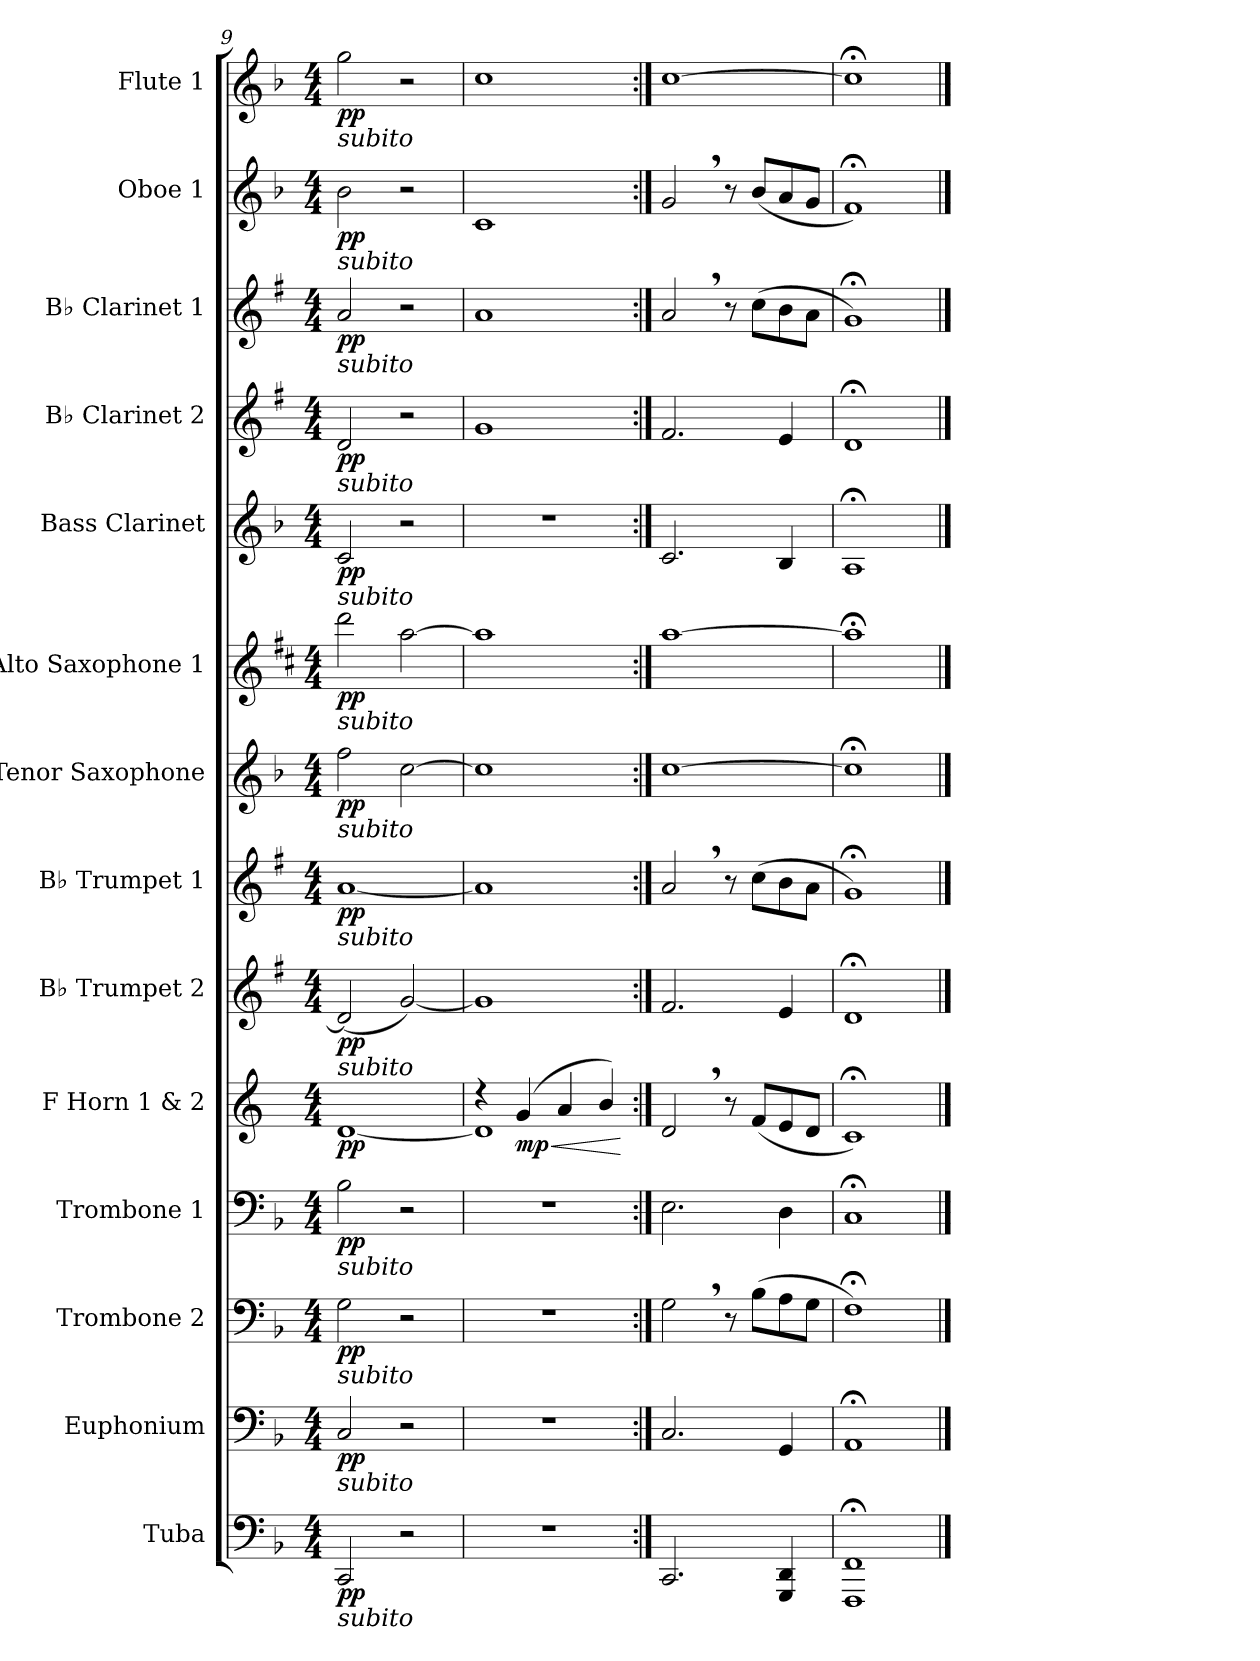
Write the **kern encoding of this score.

**kern	**dynam	**kern	**dynam	**kern	**dynam	**kern	**dynam	**kern	**dynam	**kern	**dynam	**kern	**dynam	**kern	**dynam	**kern	**dynam	**kern	**dynam	**kern	**dynam	**kern	**dynam	**kern	**dynam	**kern	**dynam
*part14	*part14	*part13	*part13	*part12	*part12	*part11	*part11	*part10	*part10	*part9	*part9	*part8	*part8	*part7	*part7	*part6	*part6	*part5	*part5	*part4	*part4	*part3	*part3	*part2	*part2	*part1	*part1
*staff14	*staff14	*staff13	*staff13	*staff12	*staff12	*staff11	*staff11	*staff10	*staff10	*staff9	*staff9	*staff8	*staff8	*staff7	*staff7	*staff6	*staff6	*staff5	*staff5	*staff4	*staff4	*staff3	*staff3	*staff2	*staff2	*staff1	*staff1
*I"Tuba	*	*I"Euphonium	*	*I"Trombone 2	*	*I"Trombone 1	*	*I"F Horn 1 &amp; 2	*	*I"B♭ Trumpet 2	*	*I"B♭ Trumpet 1	*	*I"Tenor Saxophone	*	*I"Alto Saxophone 1	*	*I"Bass Clarinet	*	*I"B♭ Clarinet 2	*	*I"B♭ Clarinet 1	*	*I"Oboe 1	*	*I"Flute 1	*
*I'Tba.	*	*I'Euph.	*	*I'Tbn. 2	*	*I'Tbn. 1	*	*I'F Hn. 1 2	*	*I'B♭ Tpt. 2	*	*I'B♭ Tpt. 1	*	*I'T. Sax.	*	*I'A. Sax. 1	*	*I'B. Cl.	*	*I'B♭ Cl. 2	*	*I'B♭ Cl. 1	*	*I'Ob. 1	*	*I'Fl. 1	*
*clefF4	*	*clefF4	*	*clefF4	*	*clefF4	*	*clefG2	*	*clefG2	*	*clefG2	*	*clefG2	*	*clefG2	*	*clefG2	*	*clefG2	*	*clefG2	*	*clefG2	*	*clefG2	*
*	*	*	*	*	*	*	*	*ITrd4c7	*	*ITrd1c2	*	*ITrd1c2	*	*ITrd8c14	*	*ITrd5c9	*	*ITrd8c14	*	*ITrd1c2	*	*ITrd1c2	*	*	*	*	*
*k[b-]	*	*k[b-]	*	*k[b-]	*	*k[b-]	*	*k[b-]	*	*k[b-]	*	*k[b-]	*	*k[b-]	*	*k[b-]	*	*k[b-]	*	*k[b-]	*	*k[b-]	*	*k[b-]	*	*k[b-]	*
*M4/4	*	*M4/4	*	*M4/4	*	*M4/4	*	*M4/4	*	*M4/4	*	*M4/4	*	*M4/4	*	*M4/4	*	*M4/4	*	*M4/4	*	*M4/4	*	*M4/4	*	*M4/4	*
=9	=9	=9	=9	=9	=9	=9	=9	=9	=9	=9	=9	=9	=9	=9	=9	=9	=9	=9	=9	=9	=9	=9	=9	=9	=9	=9	=9
!	!	!	!	!	!	!	!	!	!	!	!	!	!	!	!	!	!	!	!	!	!	!	!	!	!	!LO:TX:b:i:t=subito	!
!	!	!	!	!	!	!	!	!	!	!	!	!	!	!	!	!	!	!	!	!	!	!	!	!LO:TX:b:i:t=subito	!	!	!
!	!	!	!	!	!	!	!	!	!	!	!	!	!	!	!	!	!	!	!	!	!	!LO:TX:b:i:t=subito	!	!	!	!	!
!	!	!	!	!	!	!	!	!	!	!	!	!	!	!	!	!	!	!	!	!LO:TX:b:i:t=subito	!	!	!	!	!	!	!
!	!	!	!	!	!	!	!	!	!	!	!	!	!	!	!	!	!	!LO:TX:b:i:t=subito	!	!	!	!	!	!	!	!	!
!	!	!	!	!	!	!	!	!	!	!	!	!	!	!	!	!LO:TX:b:i:t=subito	!	!	!	!	!	!	!	!	!	!	!
!	!	!	!	!	!	!	!	!	!	!	!	!	!	!LO:TX:b:i:t=subito	!	!	!	!	!	!	!	!	!	!	!	!	!
!	!	!	!	!	!	!	!	!	!	!	!	!LO:TX:b:i:t=subito	!	!	!	!	!	!	!	!	!	!	!	!	!	!	!
!	!	!	!	!	!	!	!	!	!	!LO:TX:b:i:t=subito	!	!	!	!	!	!	!	!	!	!	!	!	!	!	!	!	!
!	!	!	!	!	!	!LO:TX:b:i:t=subito	!	!	!	!	!	!	!	!	!	!	!	!	!	!	!	!	!	!	!	!	!
!	!	!	!	!LO:TX:b:i:t=subito	!	!	!	!	!	!	!	!	!	!	!	!	!	!	!	!	!	!	!	!	!	!	!
!	!	!LO:TX:b:i:t=subito	!	!	!	!	!	!	!	!	!	!	!	!	!	!	!	!	!	!	!	!	!	!	!	!	!
!LO:TX:b:i:t=subito	!	!	!	!	!	!	!	!	!	!	!	!	!	!	!	!	!	!	!	!	!	!	!	!	!	!	!
!	!LO:DY:b	!	!LO:DY:b	!	!LO:DY:b	!	!LO:DY:b	!	!LO:DY:b	!	!LO:DY:b	!	!LO:DY:b	!	!LO:DY:b	!	!LO:DY:b	!	!LO:DY:b	!	!LO:DY:b	!	!LO:DY:b	!	!LO:DY:b	!	!LO:DY:b
2CC/	pp	2C/	pp	2G\	pp	2B-\	pp	[1G	pp	(<2c/]	pp	[1g	pp	2f\	pp	2ff\	pp	2C/	pp	2c/	pp	2g/	pp	2b-\	pp	2gg\	pp
2r	.	2r	.	2r	.	2r	.	.	.	[2f/)	.	.	.	[2c\	.	[2cc\	.	2r	.	2r	.	2r	.	2r	.	2r	.
=10	=10	=10	=10	=10	=10	=10	=10	=10	=10	=10	=10	=10	=10	=10	=10	=10	=10	=10	=10	=10	=10	=10	=10	=10	=10	=10	=10
*	*	*	*	*	*	*	*	*^	*	*	*	*	*	*	*	*	*	*	*	*	*	*	*	*	*	*	*
1r	.	1r	.	1r	.	1r	.	4r	1G]	.	1f]	.	1g]	.	1c]	.	1cc]	.	1r	.	1f	.	1g	.	1c	.	1cc	.
!	!	!	!	!	!	!	!	!	!	!LO:HP:b	!	!	!	!	!	!	!	!	!	!	!	!	!	!	!	!	!	!
!	!	!	!	!	!	!	!	!	!	!LO:DY:n=1:b	!	!	!	!	!	!	!	!	!	!	!	!	!	!	!	!	!	!
.	.	.	.	.	.	.	.	(>4c/	.	< mp	.	.	.	.	.	.	.	.	.	.	.	.	.	.	.	.	.	.
.	.	.	.	.	.	.	.	4d/	.	.	.	.	.	.	.	.	.	.	.	.	.	.	.	.	.	.	.	.
.	.	.	.	.	.	.	.	4e/)	.	.	.	.	.	.	.	.	.	.	.	.	.	.	.	.	.	.	.	.
*	*	*	*	*	*	*	*	*v	*v	*	*	*	*	*	*	*	*	*	*	*	*	*	*	*	*	*	*	*
.	.	.	.	.	.	.	.	.	[	.	.	.	.	.	.	.	.	.	.	.	.	.	.	.	.	.	.
=11:|!	=11:|!	=11:|!	=11:|!	=11:|!	=11:|!	=11:|!	=11:|!	=11:|!	=11:|!	=11:|!	=11:|!	=11:|!	=11:|!	=11:|!	=11:|!	=11:|!	=11:|!	=11:|!	=11:|!	=11:|!	=11:|!	=11:|!	=11:|!	=11:|!	=11:|!	=11:|!	=11:|!
2.CC/	.	2.C/	.	2G,\	.	2.E\	.	2G,/	.	2.e/	.	2g,/	.	[1c	.	[1cc	.	2.C/	.	2.e/	.	2g,/	.	2g,/	.	[1cc	.
.	.	.	.	8r	.	.	.	8r	.	.	.	8r	.	.	.	.	.	.	.	.	.	8r	.	8r	.	.	.
.	.	.	.	(>8B-\L	.	.	.	(<8B-/L	.	.	.	(>8b-\L	.	.	.	.	.	.	.	.	.	(>8b-\L	.	(<8b-/L	.	.	.
4GGG/ 4DD/	.	4GG/	.	8A\	.	4D\	.	8A/	.	4d/	.	8a\	.	.	.	.	.	4BB-/	.	4d/	.	8a\	.	8a/	.	.	.
.	.	.	.	8G\J	.	.	.	8G/J	.	.	.	8g\J	.	.	.	.	.	.	.	.	.	8g\J	.	8g/J	.	.	.
=12	=12	=12	=12	=12	=12	=12	=12	=12	=12	=12	=12	=12	=12	=12	=12	=12	=12	=12	=12	=12	=12	=12	=12	=12	=12	=12	=12
1FFF;< 1FF;<	.	1AA;<	.	1F;<)	.	1C;<	.	1F;<)	.	1c;<	.	1f;<)	.	1c;<]	.	1cc;<]	.	1AA;<	.	1c;<	.	1f;<)	.	1f;<)	.	1cc;<]	.
==	==	==	==	==	==	==	==	==	==	==	==	==	==	==	==	==	==	==	==	==	==	==	==	==	==	==	==
*-	*-	*-	*-	*-	*-	*-	*-	*-	*-	*-	*-	*-	*-	*-	*-	*-	*-	*-	*-	*-	*-	*-	*-	*-	*-	*-	*-
